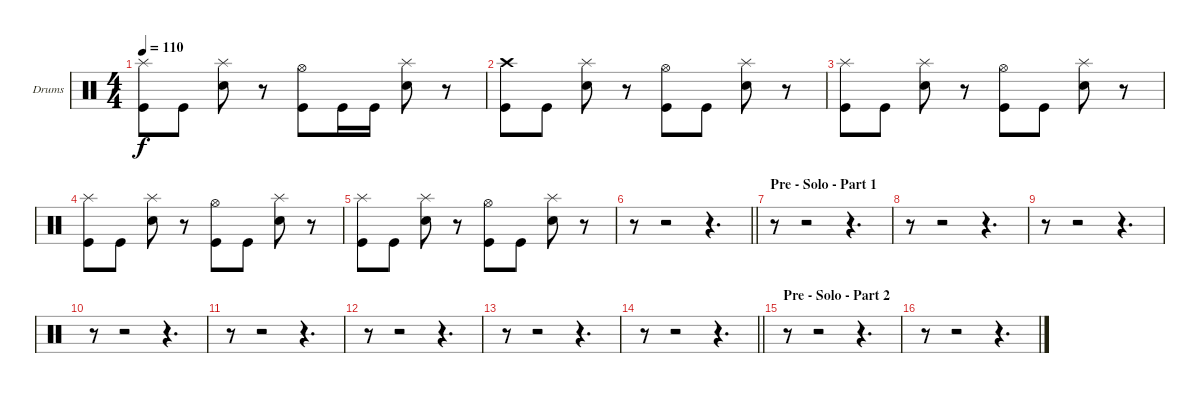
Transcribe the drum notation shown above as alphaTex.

\bracketExtendMode groupsimilarinstruments
\firstSystemTrackNameOrientation horizontal
\otherSystemsTrackNameOrientation horizontal
\track ("The Rev" "Drums") {instrument percussion}
\staff {score}
\articulation defaults
\ts (4 4)
\tempo 110
\clef neutral
\ks c
("Splash (hit)" "Kick (hit)").8{dy f} "Kick (hit)".8 ("Splash (hit)" "Snare (hit) 2").8 r.8 ("Hi-Hat (open)" "Kick (hit)").8 "Kick (hit)".16 "Kick (hit)".16 ("Splash (hit)" "Snare (hit) 2").8 r.8 |
("Crash high (hit)" "Kick (hit)").8 "Kick (hit)".8 ("Splash (hit)" "Snare (hit) 2").8 r.8 ("Hi-Hat (open)" "Kick (hit)").8 "Kick (hit)".8 ("Splash (hit)" "Snare (hit) 2").8 r.8 |
("Splash (hit)" "Kick (hit)").8 "Kick (hit)".8 ("Splash (hit)" "Snare (hit) 2").8 r.8 ("Hi-Hat (open)" "Kick (hit)").8 "Kick (hit)".8 ("Splash (hit)" "Snare (hit) 2").8 r.8 |
("Splash (hit)" "Kick (hit)").8 "Kick (hit)".8 ("Splash (hit)" "Snare (hit) 2").8 r.8 ("Hi-Hat (open)" "Kick (hit)").8 "Kick (hit)".8 ("Splash (hit)" "Snare (hit) 2").8 r.8 |
("Splash (hit)" "Kick (hit)").8 "Kick (hit)".8 ("Splash (hit)" "Snare (hit) 2").8 r.8 ("Hi-Hat (open)" "Kick (hit)").8 "Kick (hit)".8 ("Splash (hit)" "Snare (hit) 2").8 r.8 |
\barLineRight lightlight
r.8 r.2 r.4{d} |
\section ("" "Pre - Solo - Part 1")
r.8 r.2 r.4{d} |
r.8 r.2 r.4{d} |
r.8 r.2 r.4{d} |
r.8 r.2 r.4{d} |
r.8 r.2 r.4{d} |
r.8 r.2 r.4{d} |
r.8 r.2 r.4{d} |
\barLineRight lightlight
r.8 r.2 r.4{d} |
\section ("" "Pre - Solo - Part 2")
r.8 r.2 r.4{d} |
r.8 r.2 r.4{d}
